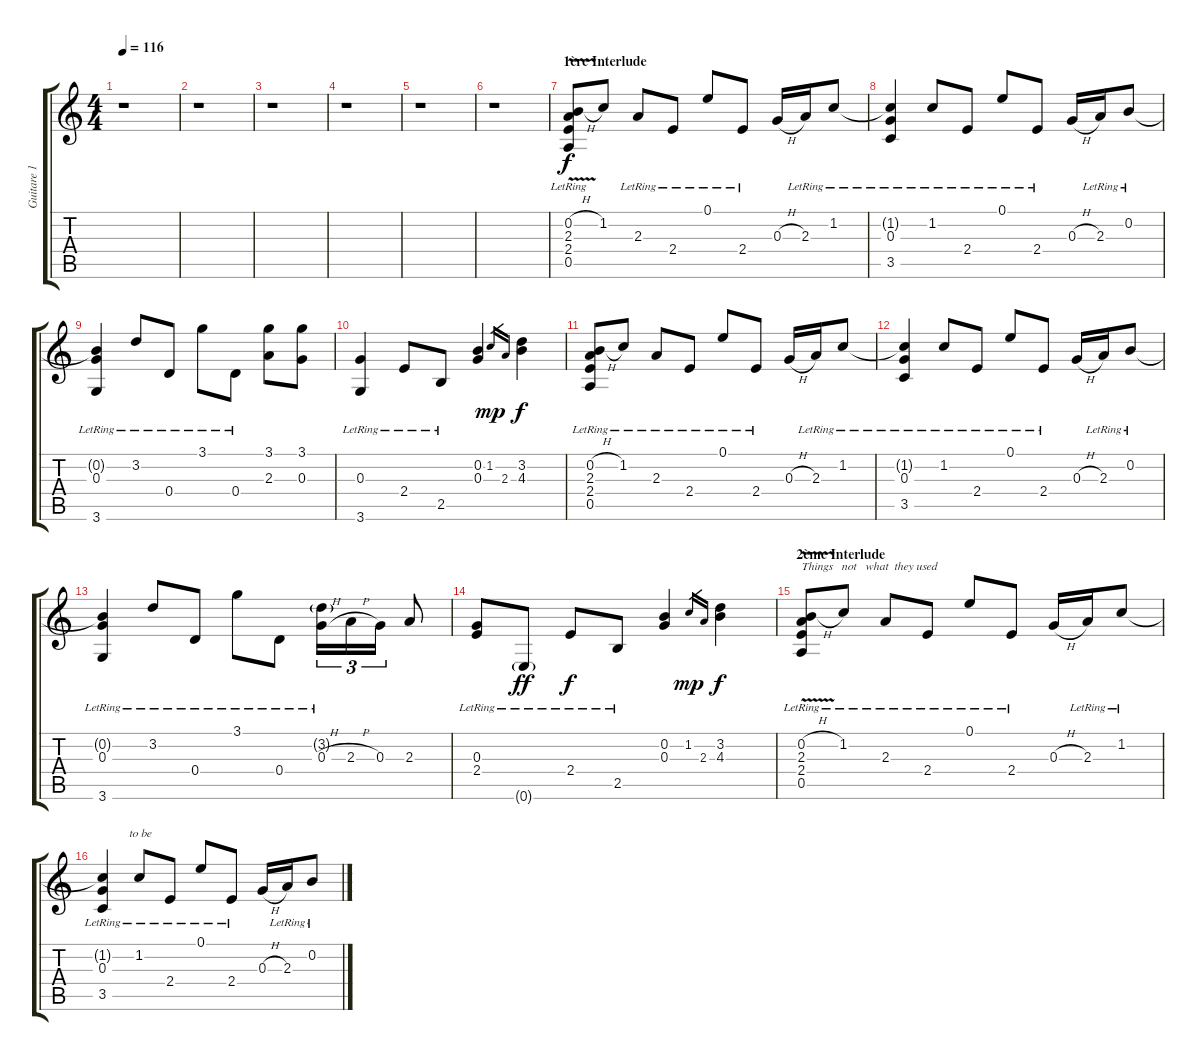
\track ("Guitare 1 " "Guitare 1 ") {instrument acousticguitarsteel}
\staff {score tabs}
\tuning (E4 B3 G3 D3 A2 E2) {hide}
\ts (4 4)
\tempo 116
\clef g2
\ks c
r.1{dy f} |
r.1 |
r.1 |
r.1 |
r.1 |
r.1 |
\section ("" "1ère Interlude")
(0.2{h} 2.3{v lr} 2.4{v lr} 0.5{lr}).8 1.2.8 2.3{lr}.8 2.4{lr}.8 0.1{lr}.8 2.4{lr}.8 0.3{h}.16 2.3{lr}.16 1.2{lr}.8 |
(1.2{lr t} 0.3{lr} 3.5{lr}).4 1.2{lr}.8 2.4{lr}.8 0.1{lr}.8 2.4{lr}.8 0.3{h}.16 2.3{lr}.16 0.2{lr}.8 |
(0.2{lr t} 0.3{lr} 3.6{lr}).4 3.2{lr}.8 0.4{lr}.8 3.1{lr}.8 0.4{lr}.8 (3.1 2.3).8 (3.1 0.3).8 |
(0.3{lr} 3.6{lr}).4 2.4{lr}.8 2.5{lr}.8 (0.2 0.3).4 1.2.16{gr dy mp} 2.3.16{gr} (3.2 4.3).4{dy f} |
(0.2{h} 2.3{lr} 2.4{lr} 0.5{lr}).8 1.2{lr}.8 2.3{lr}.8 2.4{lr}.8 0.1{lr}.8 2.4{lr}.8 0.3{h}.16 2.3{lr}.16 1.2{lr}.8 |
(1.2{lr t} 0.3{lr} 3.5{lr}).4 1.2{lr}.8 2.4{lr}.8 0.1{lr}.8 2.4{lr}.8 0.3{h}.16 2.3{lr}.16 0.2{lr}.8 |
(0.2{lr t} 0.3{lr} 3.6{lr}).4 3.2{lr}.8 0.4{lr}.8 3.1{lr}.8 0.4{lr}.8 (3.2{g lr} 0.3{h}).16{tu (3 2)} 2.3{h}.16{tu (3 2)} 0.3.16{tu (3 2)} 2.3.8 |
(0.3{lr} 2.4{lr}).8 0.6{g lr}.8{dy ff} 2.4{lr}.8{dy f} 2.5{lr}.8 (0.2 0.3).4 1.2.16{gr dy mp} 2.3.16{gr} (3.2 4.3).4{dy f} |
\section ("" "2ème Interlude")
(0.2{h} 2.3{v lr} 2.4{v lr} 0.5{lr}).8{txt "Things   not   what  they used"} 1.2{lr}.8 2.3{lr}.8 2.4{lr}.8 0.1{lr}.8 2.4{lr}.8 0.3{h}.16 2.3{lr}.16 1.2{lr}.8 |
(1.2{lr t} 0.3{lr} 3.5{lr}).4{txt "         to be"} 1.2{lr}.8 2.4{lr}.8 0.1{lr}.8 2.4{lr}.8 0.3{h}.16 2.3{lr}.16 0.2{lr}.8
